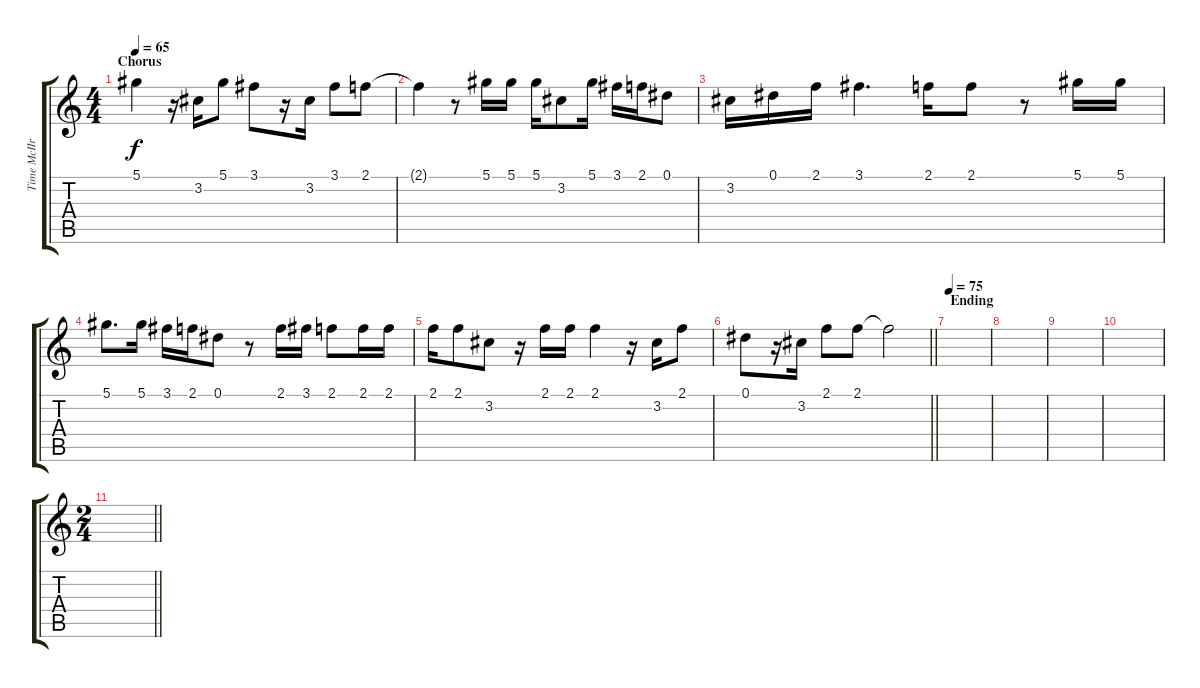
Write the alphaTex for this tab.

\track ("Time McIIrath- Vocals" "Time McIIr") {instrument overdrivenguitar}
\staff {score tabs}
\tuning (Eb4 Bb3 Gb3 Db3 Ab2 Eb2) {hide}
\ts (4 4)
\section ("" "Chorus")
\tempo 65
\clef g2
\ks c
5.1.4{dy f} r.16 3.2.16 5.1.8 3.1.8 r.16 3.2.16 3.1.8 2.1.8 |
2.1{t}.4 r.8 5.1.16 5.1.16 5.1.16 3.2.8 5.1.16 3.1.16 2.1.16 0.1.8 |
3.2.16 0.1.16 2.1.16 3.1.4{d} 2.1.16 2.1.8 r.8 5.1.16 5.1.16 |
5.1.8{d} 5.1.16 3.1.16 2.1.16 0.1.8 r.8 2.1.16 3.1.16 2.1.8 2.1.16 2.1.16 |
2.1.16 2.1.8 3.2.8 r.16 2.1.16 2.1.16 2.1.4 r.16 3.2.16 2.1.8 |
\barLineRight lightlight
0.1.8 r.16 3.2.16 2.1.8 2.1.8 2.1{t}.2 |
\section ("" "Ending")
\tempo 75
|
|
|
|
\ts (2 4)
\barLineRight lightlight
